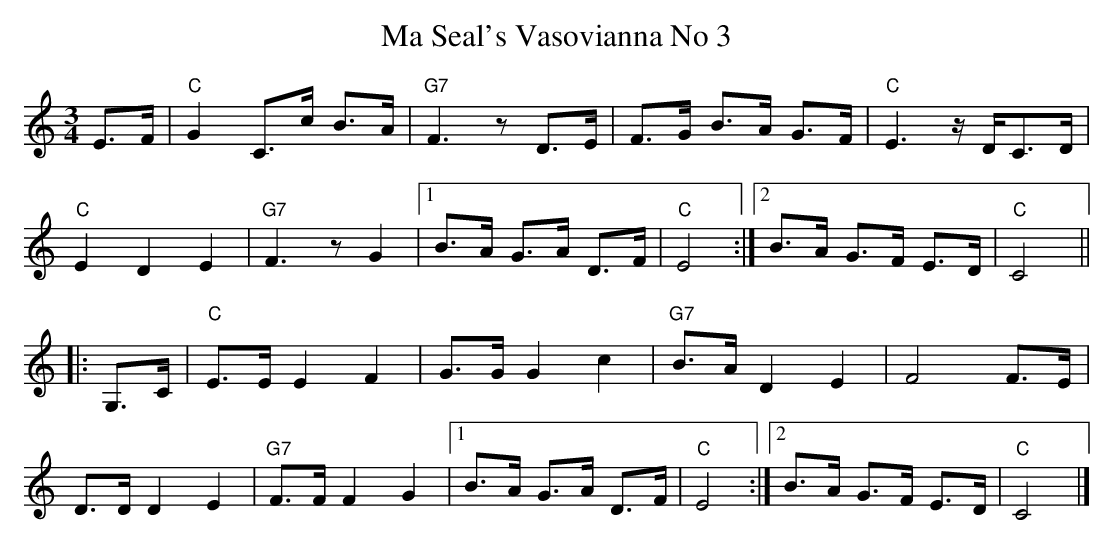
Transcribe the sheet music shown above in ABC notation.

X:1
T:Ma Seal's Vasovianna No 3
M:3/4
L:1/8
K:C
E>F|"C"G2C>c B>A|"G7"F3zD>E|F>G B>A G>F|"C"E3z/D/C>D|
"C"E2D2E2|"G7"F3zG2|1B>A G>A D>F|"C"E4:|2B>A G>F E>D|"C"C4||
|:G,>C|"C"E>EE2F2|G>GG2c2|"G7"B>AD2E2|F4 F>E|
D>DD2E2|"G7"F>FF2G2|1B>A G>A D>F|"C"E4:|2B>A G>F E>D|"C"C4|]
